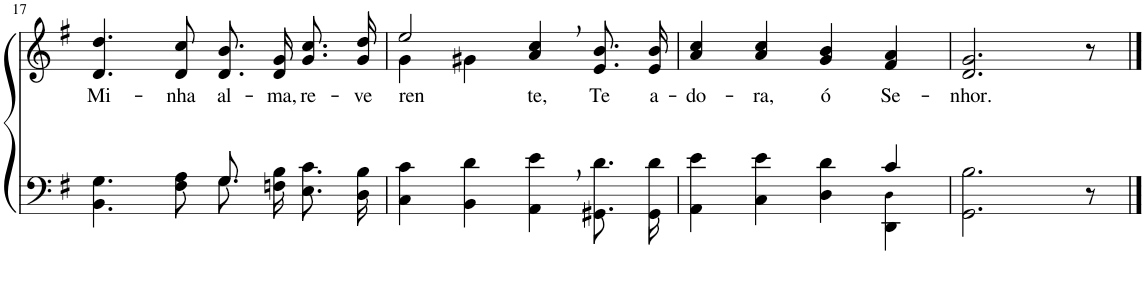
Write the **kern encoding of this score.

**kern	**kern	**text
*part2	*part1	*part1
*staff2	*staff1	*staff1
*I"Parte III e IV	*I"Parte I e II	*
!!LO:PB:g=z
*clefF4	*clefG2	*
*k[f#]	*k[f#]	*
*M4/4	*M4/4	*
=17	=17	=17
*^	*	*
!	!	!	!LO:LY:b
2ryy	4.BB\ 4.G\	4.d/ 4.dd/	Mi-
!	!	!	!LO:LY:b
.	8F#\ 8A\	8d/ 8cc/	-nha
!	!	!	!LO:LY:b
8.G/	8.G\L	8.d/ 8.b/L	al-
!	!	!	!LO:LY:b
4ryy	16Fn\ 16B\Jk	16d/ 16g/Jk	-ma,
!	!	!	!LO:LY:b
.	8.E\ 8.c\L	8.g\ 8.cc\L	re-
!	!	!	!LO:LY:b
16ryy	16D\ 16B\Jk	16g\ 16dd\Jk	-ve-
=18	=18	=18	=18
*	*	*^	*
!	!	!	!	!LO:LY:b
*v	*v	*	*	*
4C\ 4c\	2ee/	4g\	-ren-
4BB\ 4d\	.	4g#X\	.
!	!	!	!LO:LY:b
4AA\, 4e\,	4a/, 4cc/,	2ryy	-te,
!	!	!	!LO:LY:b
8.GG#X\ 8.d\L	8.e/ 8.b/L	.	Te
!	!	!	!LO:LY:b
16GG#\ 16d\Jk	16e/ 16b/Jk	.	a-
*	*v	*v	*
=19	=19	=19
*^	*	*
!	!	!	!LO:LY:b
2.ryy	4AA\ 4e\	4a/ 4cc/	-do-
!	!	!	!LO:LY:b
.	4C\ 4e\	4a/ 4cc/	-ra,
!	!	!	!LO:LY:b
.	4D\ 4d\	4g/ 4b/	ó
!	!	!	!LO:LY:b
4c/	4DD\ 4D!\	4f#/ 4a/	Se-
=20	=20	=20	=20
!	!	!	!LO:LY:b
*v	*v	*	*
2.GG\ 2.B\	2.d/ 2.g/	-nhor.
8r	8r	.
==	==	==
*-	*-	*-
